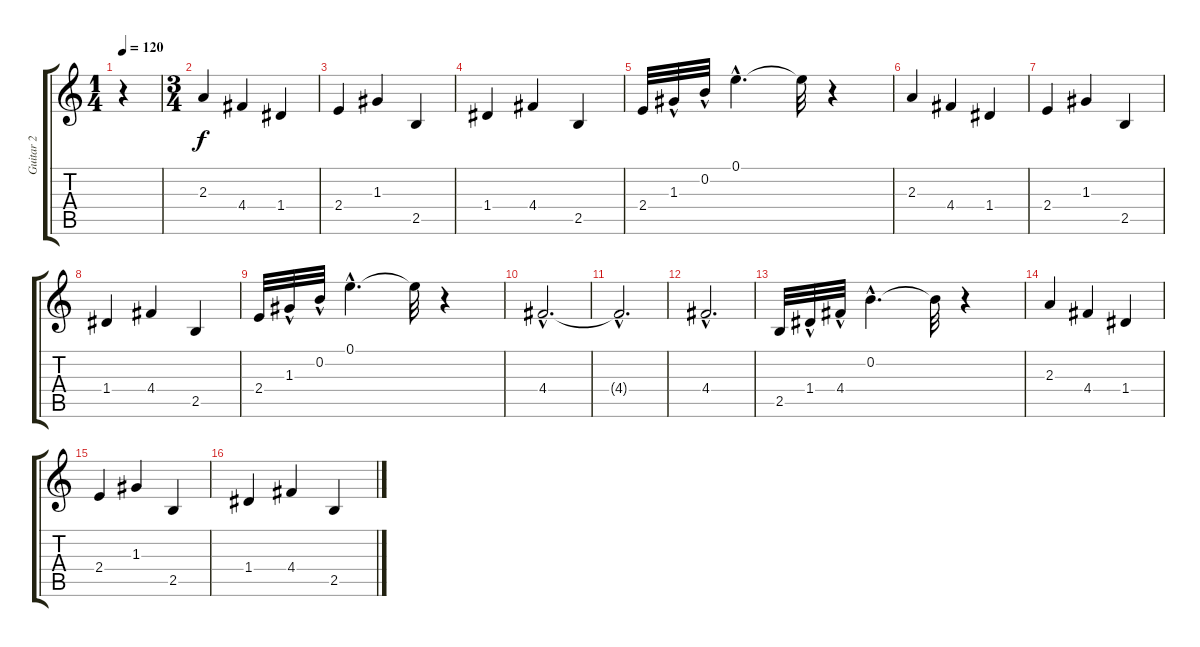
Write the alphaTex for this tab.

\track ("Guitar 2" "Guitar 2") {instrument acousticguitarnylon}
\staff {score tabs}
\tuning (E4 B3 G3 D3 A2 E2) {hide}
\ts (1 4)
\tempo 120
\clef g2
\ks c
r.4{dy f instrument acousticguitarnylon} |
\ts (3 4)
2.3.4 4.4.4 1.4.4 |
2.4.4 1.3.4 2.5.4 |
1.4.4 4.4.4 2.5.4 |
2.4.32 1.3{hac}.32 0.2{hac}.32 0.1{hac}.4{d} 0.1{t}.32 r.4 |
2.3.4 4.4.4 1.4.4 |
2.4.4 1.3.4 2.5.4 |
1.4.4 4.4.4 2.5.4 |
2.4.32 1.3{hac}.32 0.2{hac}.32 0.1{hac}.4{d} 0.1{t}.32 r.4 |
4.4{hac}.2{d} |
4.4{hac t}.2{d} |
4.4{hac}.2{d} |
2.5.32 1.4{hac}.32 4.4{hac}.32 0.2{hac}.4{d} 0.2{t}.32 r.4 |
2.3.4 4.4.4 1.4.4 |
2.4.4 1.3.4 2.5.4 |
1.4.4 4.4.4 2.5.4
